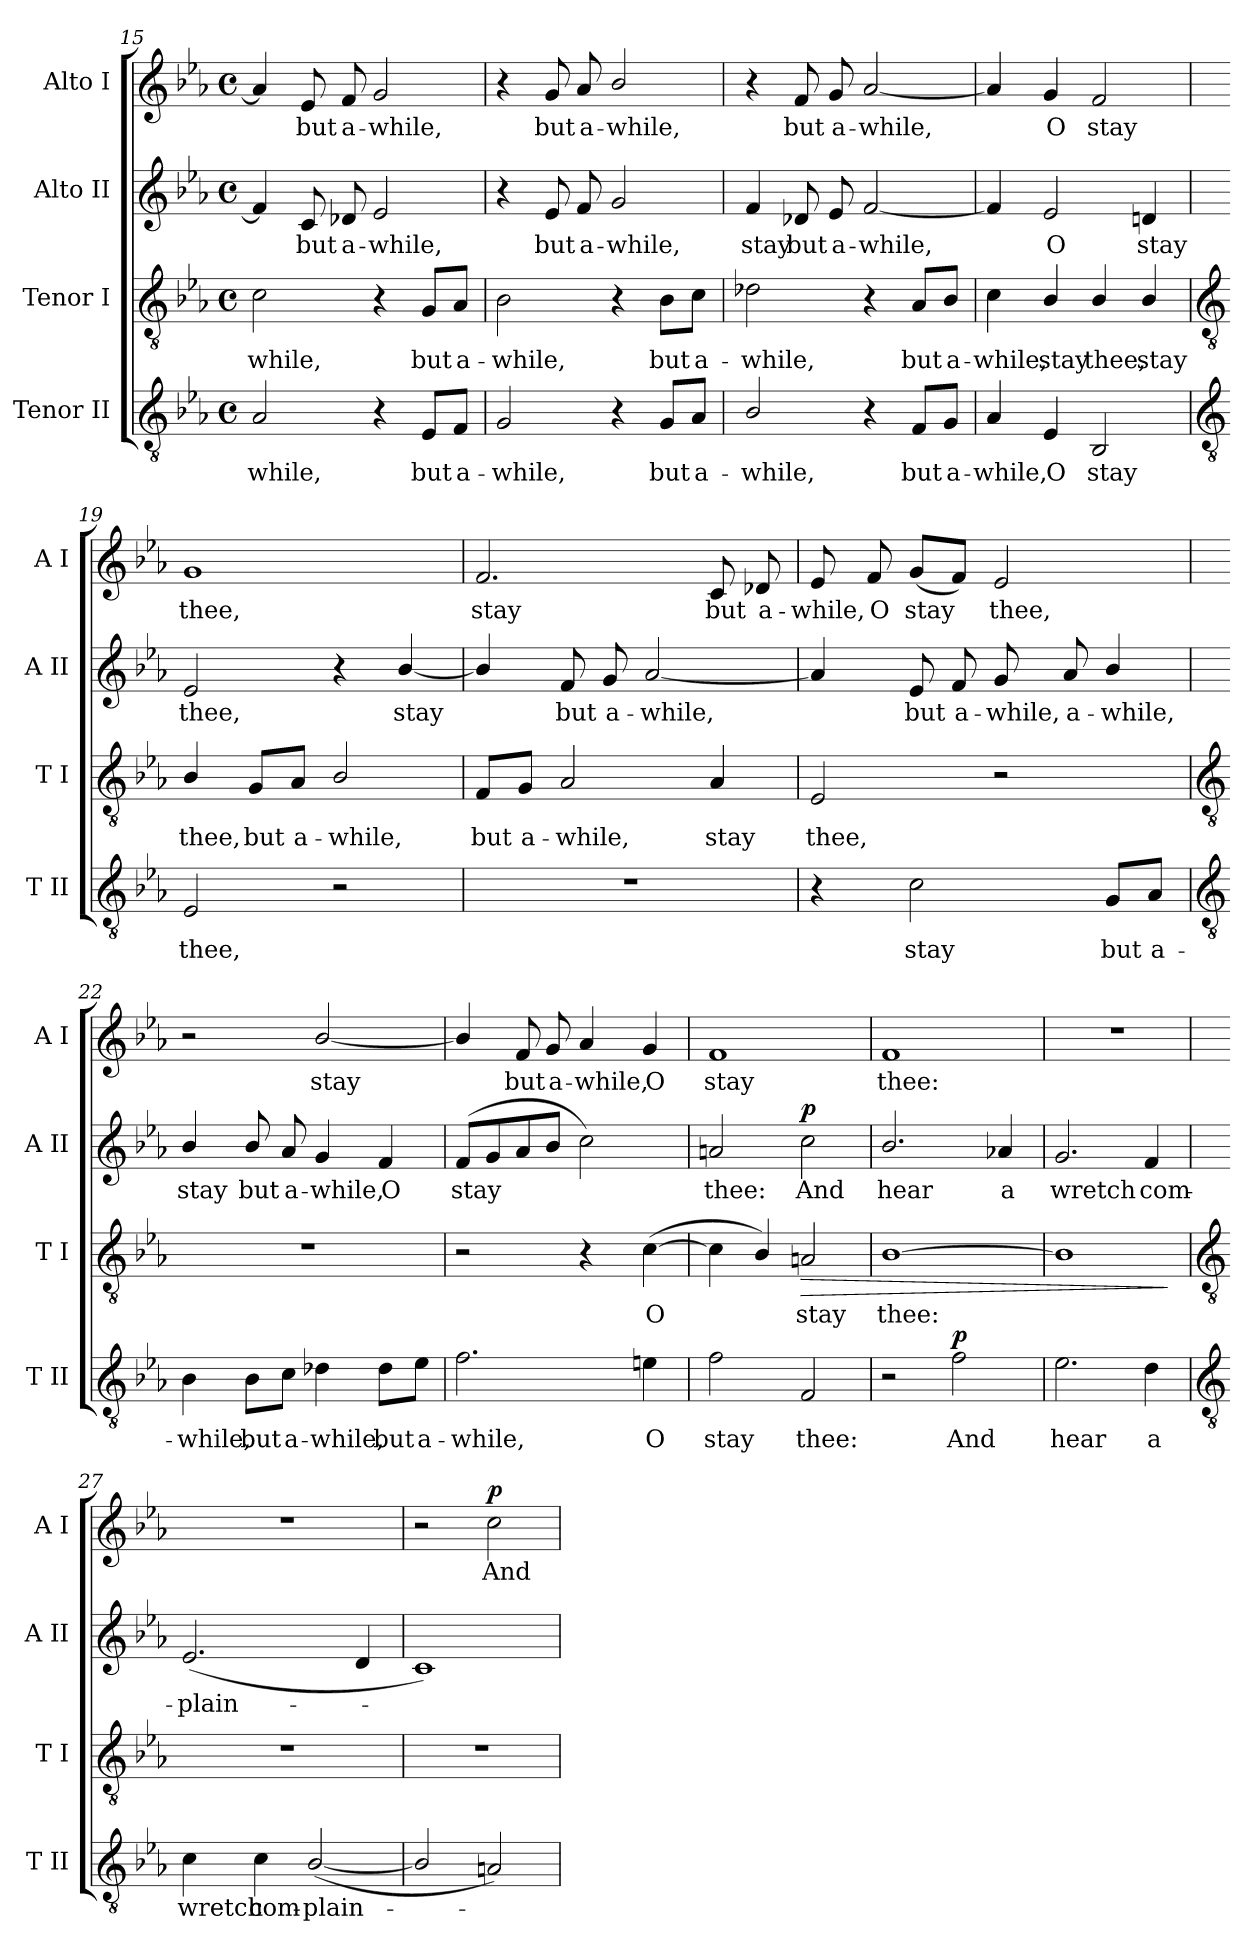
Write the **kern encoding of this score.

**kern	**text	**dynam	**kern	**text	**dynam	**kern	**text	**dynam	**kern	**text	**dynam
*part4	*part4	*part4	*part3	*part3	*part3	*part2	*part2	*part2	*part1	*part1	*part1
*staff4	*staff4	*staff4	*staff3	*staff3	*staff3	*staff2	*staff2	*staff2	*staff1	*staff1	*staff1
*I"Tenor II	*	*	*I"Tenor I	*	*	*I"Alto II	*	*	*I"Alto I	*	*
*I'T II	*	*	*I'T I	*	*	*I'A II	*	*	*I'A I	*	*
!!LO:LB:g=z
*clefGv2	*	*	*clefGv2	*	*	*clefG2	*	*	*clefG2	*	*
*k[b-e-a-]	*	*	*k[b-e-a-]	*	*	*k[b-e-a-]	*	*	*k[b-e-a-]	*	*
*E-:	*	*	*E-:	*	*	*E-:	*	*	*E-:	*	*
*M4/4	*	*	*M4/4	*	*	*M4/4	*	*	*M4/4	*	*
*met(c)	*	*	*met(c)	*	*	*met(c)	*	*	*met(c)	*	*
=15	=15	=15	=15	=15	=15	=15	=15	=15	=15	=15	=15
!	!LO:LY:b	!	!	!LO:LY:b	!	!	!	!	!	!	!
2A-	-while,	.	2c	-while,	.	4f]	.	.	4a-]	.	.
!	!	!	!	!	!	!	!LO:LY:b	!	!	!LO:LY:b	!
.	.	.	.	.	.	8c	but	.	8e-	but	.
!	!	!	!	!	!	!	!LO:LY:b	!	!	!LO:LY:b	!
.	.	.	.	.	.	8d-X	a-	.	8f	a-	.
!	!	!	!	!	!	!	!LO:LY:b	!	!	!LO:LY:b	!
4r	.	.	4r	.	.	2e-	-while,	.	2g	-while,	.
!	!LO:LY:b	!	!	!LO:LY:b	!	!	!	!	!	!	!
8E-/L	but	.	8G/L	but	.	.	.	.	.	.	.
!	!LO:LY:b	!	!	!LO:LY:b	!	!	!	!	!	!	!
8F/J	a-	.	8A-/J	a-	.	.	.	.	.	.	.
=16	=16	=16	=16	=16	=16	=16	=16	=16	=16	=16	=16
!	!LO:LY:b	!	!	!LO:LY:b	!	!	!	!	!	!	!
2G	-while,	.	2B-	-while,	.	4r	.	.	4r	.	.
!	!	!	!	!	!	!	!LO:LY:b	!	!	!LO:LY:b	!
.	.	.	.	.	.	8e-	but	.	8g	but	.
!	!	!	!	!	!	!	!LO:LY:b	!	!	!LO:LY:b	!
.	.	.	.	.	.	8f	a-	.	8a-	a-	.
!	!	!	!	!	!	!	!LO:LY:b	!	!	!LO:LY:b	!
4r	.	.	4r	.	.	2g	-while,	.	2b-/	-while,	.
!	!LO:LY:b	!	!	!LO:LY:b	!	!	!	!	!	!	!
8G/L	but	.	8B-\L	but	.	.	.	.	.	.	.
!	!LO:LY:b	!	!	!LO:LY:b	!	!	!	!	!	!	!
8A-/J	a-	.	8c\J	a-	.	.	.	.	.	.	.
=17	=17	=17	=17	=17	=17	=17	=17	=17	=17	=17	=17
!	!LO:LY:b	!	!	!LO:LY:b	!	!	!LO:LY:b	!	!	!	!
2B-/	-while,	.	2d-X	-while,	.	4f	stay	.	4r	.	.
!	!	!	!	!	!	!	!LO:LY:b	!	!	!LO:LY:b	!
.	.	.	.	.	.	8d-X	but	.	8f	but	.
!	!	!	!	!	!	!	!LO:LY:b	!	!	!LO:LY:b	!
.	.	.	.	.	.	8e-	a-	.	8g	a-	.
!	!	!	!	!	!	!	!LO:LY:b	!	!	!LO:LY:b	!
4r	.	.	4r	.	.	[2f	-while,	.	[2a-	-while,	.
!	!LO:LY:b	!	!	!LO:LY:b	!	!	!	!	!	!	!
8F/L	but	.	8A-/L	but	.	.	.	.	.	.	.
!	!LO:LY:b	!	!	!LO:LY:b	!	!	!	!	!	!	!
8G/J	a-	.	8B-/J	a-	.	.	.	.	.	.	.
=18	=18	=18	=18	=18	=18	=18	=18	=18	=18	=18	=18
!	!LO:LY:b	!	!	!LO:LY:b	!	!	!	!	!	!	!
4A-	-while,	.	4c	-while,	.	4f]	.	.	4a-]	.	.
!	!LO:LY:b	!	!	!LO:LY:b	!	!	!LO:LY:b	!	!	!LO:LY:b	!
4E-	O	.	4B-/	stay	.	2e-	O	.	4g	O	.
!	!LO:LY:b	!	!	!LO:LY:b	!	!	!	!	!	!LO:LY:b	!
2BB-	stay	.	4B-/	thee,	.	.	.	.	2f	stay	.
!	!	!	!	!LO:LY:b	!	!	!LO:LY:b	!	!	!	!
.	.	.	4B-/	stay	.	4dn	stay	.	.	.	.
!!LO:LB:g=z
=19	=19	=19	=19	=19	=19	=19	=19	=19	=19	=19	=19
*clefGv2	*	*	*clefGv2	*	*	*	*	*	*	*	*
!	!LO:LY:b	!	!	!LO:LY:b	!	!	!LO:LY:b	!	!	!LO:LY:b	!
2E-	thee,	.	4B-/	thee,	.	2e-	thee,	.	1g	thee,	.
!	!	!	!	!LO:LY:b	!	!	!	!	!	!	!
.	.	.	8G/L	but	.	.	.	.	.	.	.
!	!	!	!	!LO:LY:b	!	!	!	!	!	!	!
.	.	.	8A-/J	a-	.	.	.	.	.	.	.
!	!	!	!	!LO:LY:b	!	!	!	!	!	!	!
2r	.	.	2B-/	-while,	.	4r	.	.	.	.	.
!	!	!	!	!	!	!	!LO:LY:b	!	!	!	!
.	.	.	.	.	.	[4b-/	stay	.	.	.	.
=20	=20	=20	=20	=20	=20	=20	=20	=20	=20	=20	=20
!	!	!	!	!LO:LY:b	!	!	!	!	!	!LO:LY:b	!
1r	.	.	8F/L	but	.	4b-/]	.	.	2.f	stay	.
!	!	!	!	!LO:LY:b	!	!	!	!	!	!	!
.	.	.	8G/J	a-	.	.	.	.	.	.	.
!	!	!	!	!LO:LY:b	!	!	!LO:LY:b	!	!	!	!
.	.	.	2A-	-while,	.	8f	but	.	.	.	.
!	!	!	!	!	!	!	!LO:LY:b	!	!	!	!
.	.	.	.	.	.	8g	a-	.	.	.	.
!	!	!	!	!	!	!	!LO:LY:b	!	!	!	!
.	.	.	.	.	.	[2a-	-while,	.	.	.	.
!	!	!	!	!LO:LY:b	!	!	!	!	!	!LO:LY:b	!
.	.	.	4A-	stay	.	.	.	.	8c	but	.
!	!	!	!	!	!	!	!	!	!	!LO:LY:b	!
.	.	.	.	.	.	.	.	.	8d-X	a-	.
=21	=21	=21	=21	=21	=21	=21	=21	=21	=21	=21	=21
!	!	!	!	!LO:LY:b	!	!	!	!	!	!LO:LY:b	!
4r	.	.	2E-	thee,	.	4a-]	.	.	8e-	-while,	.
!	!	!	!	!	!	!	!	!	!	!LO:LY:b	!
.	.	.	.	.	.	.	.	.	8f	O	.
!	!LO:LY:b	!	!	!	!	!	!LO:LY:b	!	!	!LO:LY:b	!
2c	stay	.	.	.	.	8e-	but	.	(<8gL	stay	.
!	!	!	!	!	!	!	!LO:LY:b	!	!	!	!
.	.	.	.	.	.	8f	a-	.	8fJ)	.	.
!	!	!	!	!	!	!	!LO:LY:b	!	!	!LO:LY:b	!
.	.	.	2r	.	.	8g	-while,	.	2e-	thee,	.
!	!	!	!	!	!	!	!LO:LY:b	!	!	!	!
.	.	.	.	.	.	8a-	a-	.	.	.	.
!	!LO:LY:b	!	!	!	!	!	!LO:LY:b	!	!	!	!
8G/L	but	.	.	.	.	4b-/	-while,	.	.	.	.
!	!LO:LY:b	!	!	!	!	!	!	!	!	!	!
8A-/J	a-	.	.	.	.	.	.	.	.	.	.
!!LO:LB:g=z
=22	=22	=22	=22	=22	=22	=22	=22	=22	=22	=22	=22
*clefGv2	*	*	*clefGv2	*	*	*	*	*	*	*	*
!	!LO:LY:b	!	!	!	!	!	!LO:LY:b	!	!	!	!
4B-	-while,	.	1r	.	.	4b-/	stay	.	2r	.	.
!	!LO:LY:b	!	!	!	!	!	!LO:LY:b	!	!	!	!
8B-\L	but	.	.	.	.	8b-/	but	.	.	.	.
!	!LO:LY:b	!	!	!	!	!	!LO:LY:b	!	!	!	!
8c\J	a-	.	.	.	.	8a-	a-	.	.	.	.
!	!LO:LY:b	!	!	!	!	!	!LO:LY:b	!	!	!LO:LY:b	!
4d-X	-while,	.	.	.	.	4g	-while,	.	[2b-/	stay	.
!	!LO:LY:b	!	!	!	!	!	!LO:LY:b	!	!	!	!
8d-\L	but	.	.	.	.	4f	O	.	.	.	.
!	!LO:LY:b	!	!	!	!	!	!	!	!	!	!
8e-\J	a-	.	.	.	.	.	.	.	.	.	.
=23	=23	=23	=23	=23	=23	=23	=23	=23	=23	=23	=23
!	!LO:LY:b	!	!	!	!	!	!LO:LY:b	!	!	!	!
2.f	-while,	.	2r	.	.	(<8fL	stay	.	4b-/]	.	.
.	.	.	.	.	.	8g	.	.	.	.	.
!	!	!	!	!	!	!	!	!	!	!LO:LY:b	!
.	.	.	.	.	.	8a-	.	.	8f	but	.
!	!	!	!	!	!	!	!	!	!	!LO:LY:b	!
.	.	.	.	.	.	8b-J	.	.	8g	a-	.
!	!	!	!	!	!	!	!	!	!	!LO:LY:b	!
.	.	.	4r	.	.	2cc)	.	.	4a-	-while,	.
!	!LO:LY:b	!	!	!LO:LY:b	!	!	!	!	!	!LO:LY:b	!
4en	O	.	(>[4c	O	.	.	.	.	4g	O	.
=24	=24	=24	=24	=24	=24	=24	=24	=24	=24	=24	=24
!	!LO:LY:b	!	!	!	!	!	!LO:LY:b	!	!	!LO:LY:b	!
2f	stay	.	4c]	.	.	2an	thee:	.	1f	stay	.
.	.	.	4B-/)	.	.	.	.	.	.	.	.
!	!LO:LY:b	!	!	!LO:LY:b	!LO:HP:b	!	!LO:LY:b	!LO:DY:b	!	!	!
2F	thee:	.	2An	stay	>	2cc	And	p	.	.	.
=25	=25	=25	=25	=25	=25	=25	=25	=25	=25	=25	=25
!	!	!	!	!LO:LY:b	!	!	!LO:LY:b	!	!	!LO:LY:b	!
2r	.	.	[1B-	thee:	.	2.b-/	hear	.	1f	thee:	.
!	!LO:LY:b	!LO:DY:b	!	!	!	!	!	!	!	!	!
2f	And	p	.	.	.	.	.	.	.	.	.
!	!	!	!	!	!	!	!LO:LY:b	!	!	!	!
.	.	.	.	.	.	4a-X	a	.	.	.	.
=26	=26	=26	=26	=26	=26	=26	=26	=26	=26	=26	=26
!	!LO:LY:b	!	!	!	!	!	!LO:LY:b	!	!	!	!
2.e-	hear	.	1B-]	.	.	2.g	wretch	.	1r	.	.
!	!LO:LY:b	!	!	!	!	!	!LO:LY:b	!	!	!	!
4d	a	.	.	.	.	4f	com-	.	.	.	.
.	.	.	.	.	]	.	.	.	.	.	.
!!LO:LB:g=z
=27	=27	=27	=27	=27	=27	=27	=27	=27	=27	=27	=27
*clefGv2	*	*	*clefGv2	*	*	*	*	*	*	*	*
!	!LO:LY:b	!	!	!	!	!	!LO:LY:b	!	!	!	!
4c	wretch	.	1r	.	.	(<2.e-	-plain-	.	1r	.	.
!	!LO:LY:b	!	!	!	!	!	!	!	!	!	!
4c	com-	.	.	.	.	.	.	.	.	.	.
!	!LO:LY:b	!	!	!	!	!	!	!	!	!	!
(<[2B-/	-plain-	.	.	.	.	.	.	.	.	.	.
.	.	.	.	.	.	4d	.	.	.	.	.
=28	=28	=28	=28	=28	=28	=28	=28	=28	=28	=28	=28
2B-/]	.	.	1r	.	.	1c)	.	.	2r	.	.
!	!	!	!	!	!	!	!	!	!	!LO:LY:b	!LO:DY:b
2An)	.	.	.	.	.	.	.	.	2cc	And	p
=	=	=	=	=	=	=	=	=	=	=	=
*-	*-	*-	*-	*-	*-	*-	*-	*-	*-	*-	*-
